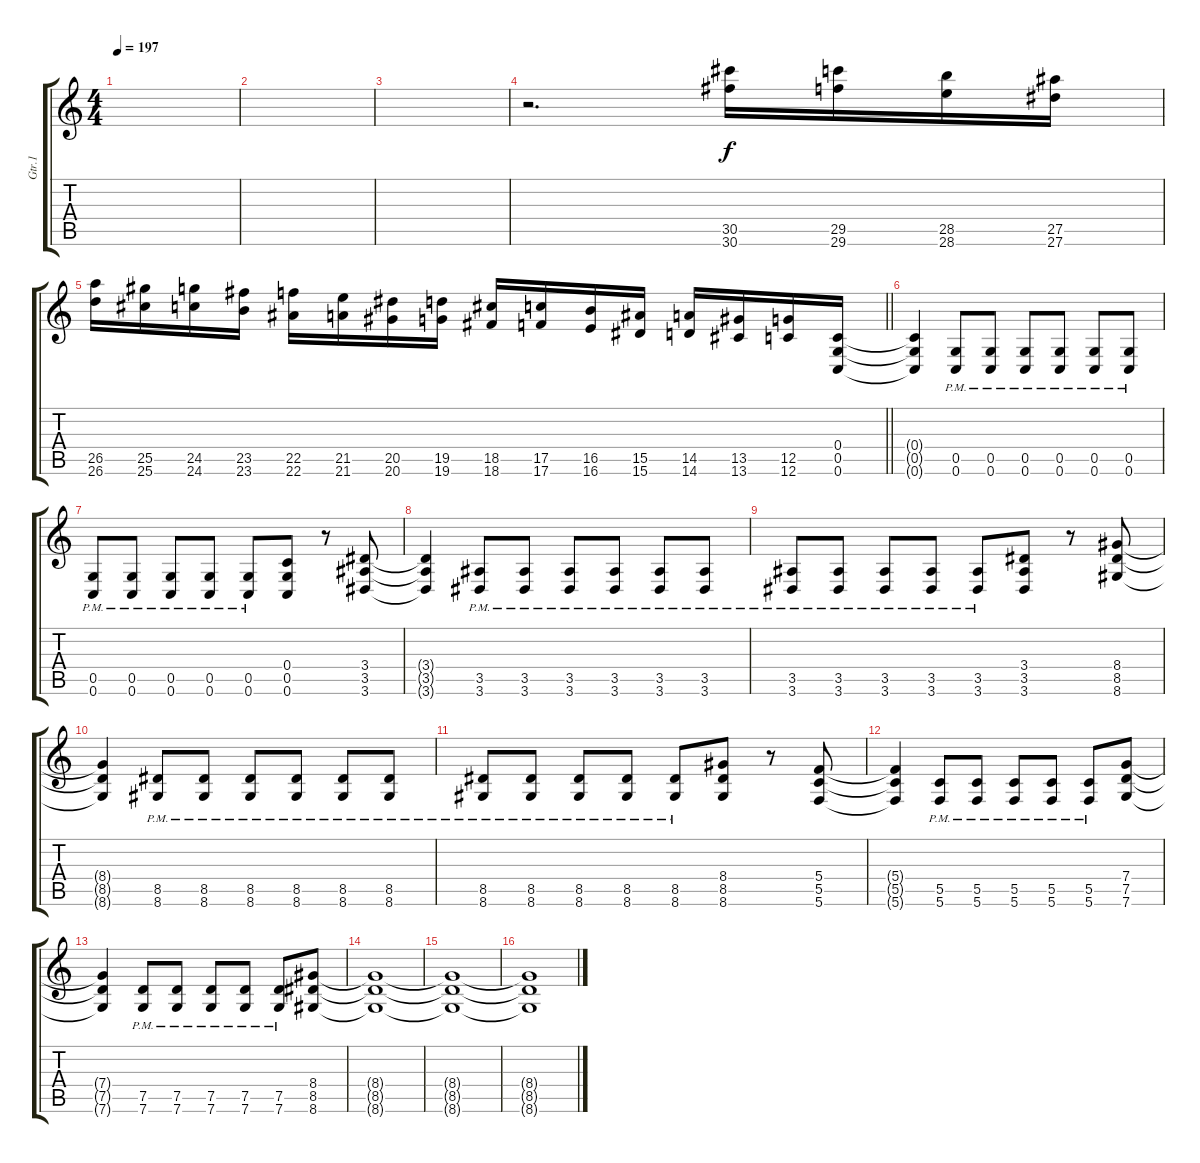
\track ("Gtr.1" "Gtr.1") {instrument distortionguitar}
\staff {score tabs}
\tuning (D4 A3 F3 C3 G2 C2) {hide}
\ts (4 4)
\tempo 197
\clef g2
\ks c
|
|
|
r.2{d} (30.5 30.6).16{volume 9} (29.5 29.6).16 (28.5 28.6).16 (27.5 27.6).16 |
\barLineRight lightlight
(26.5 26.6).16 (25.5 25.6).16 (24.5 24.6).16 (23.5 23.6).16 (22.5 22.6).16 (21.5 21.6).16 (20.5 20.6).16 (19.5 19.6).16 (18.5 18.6).16 (17.5 17.6).16 (16.5 16.6).16 (15.5 15.6).16 (14.5 14.6).16 (13.5 13.6).16 (12.5 12.6).16 (0.4 0.5 0.6).16{volume 15} |
(0.4{t} 0.5{t} 0.6{t}).4 (0.5{pm} 0.6{pm}).8 (0.5{pm} 0.6{pm}).8 (0.5{pm} 0.6{pm}).8 (0.5{pm} 0.6{pm}).8 (0.5{pm} 0.6{pm}).8 (0.5{pm} 0.6{pm}).8 |
(0.5{pm} 0.6{pm}).8 (0.5{pm} 0.6{pm}).8 (0.5{pm} 0.6{pm}).8 (0.5{pm} 0.6{pm}).8 (0.5{pm} 0.6{pm}).8 (0.4 0.5 0.6).8 r.8 (3.4 3.5 3.6).8 |
(3.4{t} 3.5{t} 3.6{t}).4 (3.5{pm} 3.6{pm}).8 (3.5{pm} 3.6{pm}).8 (3.5{pm} 3.6{pm}).8 (3.5{pm} 3.6{pm}).8 (3.5{pm} 3.6{pm}).8 (3.5{pm} 3.6{pm}).8 |
(3.5{pm} 3.6{pm}).8 (3.5{pm} 3.6{pm}).8 (3.5{pm} 3.6{pm}).8 (3.5{pm} 3.6{pm}).8 (3.5{pm} 3.6{pm}).8 (3.4 3.5 3.6).8 r.8 (8.4 8.5 8.6).8 |
(8.4{t} 8.5{t} 8.6{t}).4 (8.5{pm} 8.6{pm}).8 (8.5{pm} 8.6{pm}).8 (8.5{pm} 8.6{pm}).8 (8.5{pm} 8.6{pm}).8 (8.5{pm} 8.6{pm}).8 (8.5{pm} 8.6{pm}).8 |
(8.5{pm} 8.6{pm}).8 (8.5{pm} 8.6{pm}).8 (8.5{pm} 8.6{pm}).8 (8.5{pm} 8.6{pm}).8 (8.5{pm} 8.6{pm}).8 (8.4 8.5 8.6).8 r.8 (5.4 5.5 5.6).8 |
(5.4{t} 5.5{t} 5.6{t}).4 (5.5{pm} 5.6{pm}).8 (5.5{pm} 5.6{pm}).8 (5.5{pm} 5.6{pm}).8 (5.5{pm} 5.6{pm}).8 (5.5{pm} 5.6{pm}).8 (7.4 7.5 7.6).8 |
(7.4{t} 7.5{t} 7.6{t}).4 (7.5{pm} 7.6{pm}).8 (7.5{pm} 7.6{pm}).8 (7.5{pm} 7.6{pm}).8 (7.5{pm} 7.6{pm}).8 (7.5{pm} 7.6{pm}).8 (8.4 8.5 8.6).8 |
(8.4{t} 8.5{t} 8.6{t}).1 |
(8.4{t} 8.5{t} 8.6{t}).1 |
(8.4{t} 8.5{t} 8.6{t}).1
